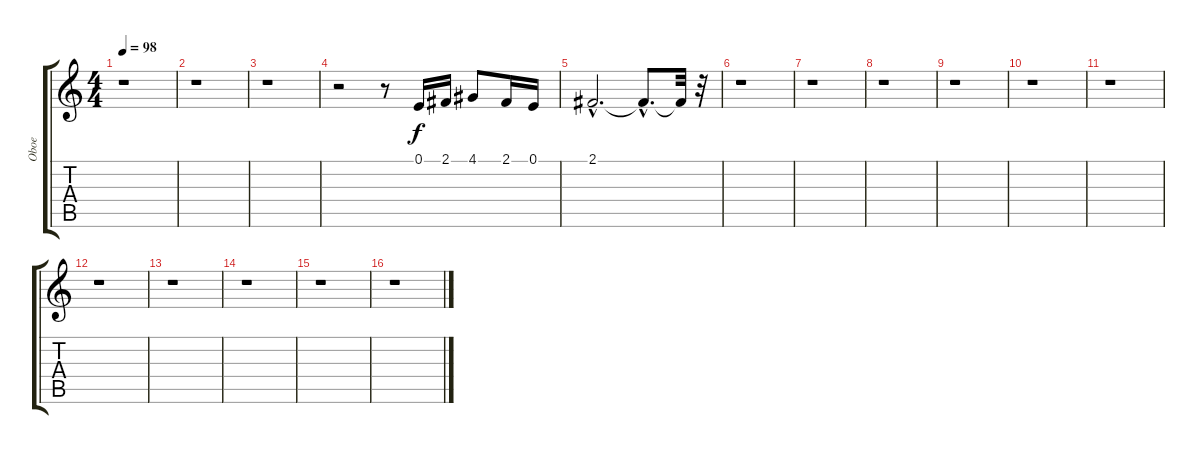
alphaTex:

\track ("Oboe" "Oboe") {instrument oboe}
\staff {score tabs}
\tuning (E4 B3 G3 D3 A2 E2) {hide}
\ts (4 4)
\tempo 98
\clef g2
\ks c
r.1{dy f} |
r.1 |
r.1 |
r.2 r.8 0.1.16 2.1.16 4.1.8 2.1.16 0.1.16 |
2.1{hac}.2{d} 2.1{hac t}.8{d} 2.1{t}.32 r.32 |
r.1 |
r.1 |
r.1 |
r.1 |
r.1 |
r.1 |
r.1 |
r.1 |
r.1 |
r.1 |
r.1
